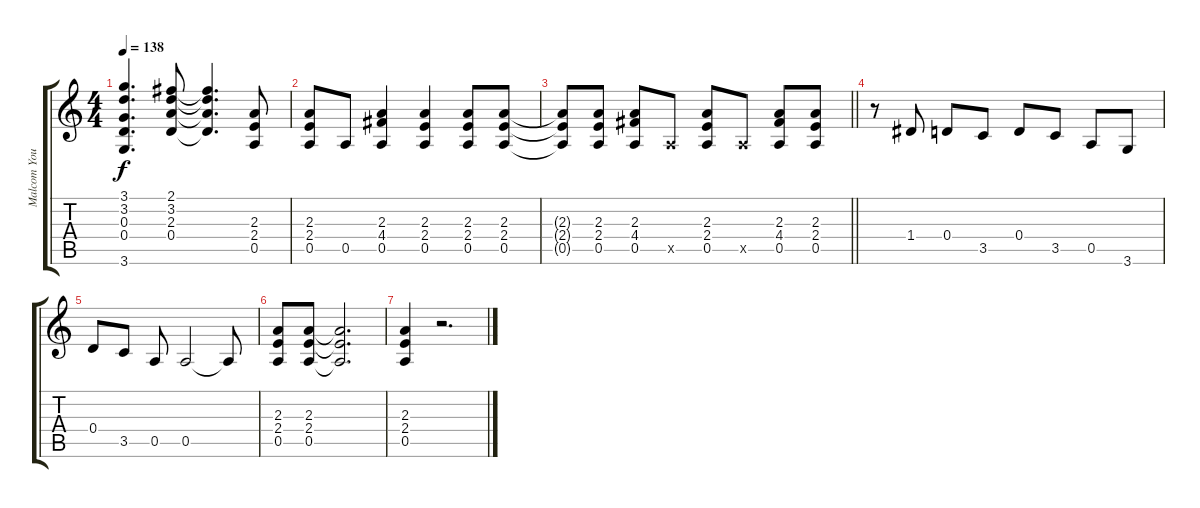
\track ("Malcom Young" "Malcom You") {instrument overdrivenguitar}
\staff {score tabs}
\tuning (E4 B3 G3 D3 A2 E2) {hide}
\ts (4 4)
\tempo 138
\clef g2
\ks c
(3.1 3.2 0.3 0.4 3.6).4{d dy f} (2.1 3.2 2.3 0.4).8 (2.1{t} 3.2{t} 2.3{t} 0.4{t}).4{d} (2.3 2.4 0.5).8 |
(2.3 2.4 0.5).8 0.5.8 (2.3 4.4 0.5).4 (2.3 2.4 0.5).4 (2.3 2.4 0.5).8 (2.3 2.4 0.5).8 |
\barLineRight lightlight
(2.3{t} 2.4{t} 0.5{t}).8 (2.3 2.4 0.5).8 (2.3 4.4 0.5).8 0.5{x}.8 (2.3 2.4 0.5).8 0.5{x}.8 (2.3 4.4 0.5).8 (2.3 2.4 0.5).8 |
r.8 1.4.8 0.4.8 3.5.8 0.4.8 3.5.8 0.5.8 3.6.8 |
0.4.8 3.5.8 0.5.8 0.5.2 0.5{t}.8 |
(2.3 2.4 0.5).8 (2.3 2.4 0.5).8 (2.3{t} 2.4{t} 0.5{t}).2{d} |
(2.3 2.4 0.5).4 r.2{d}
